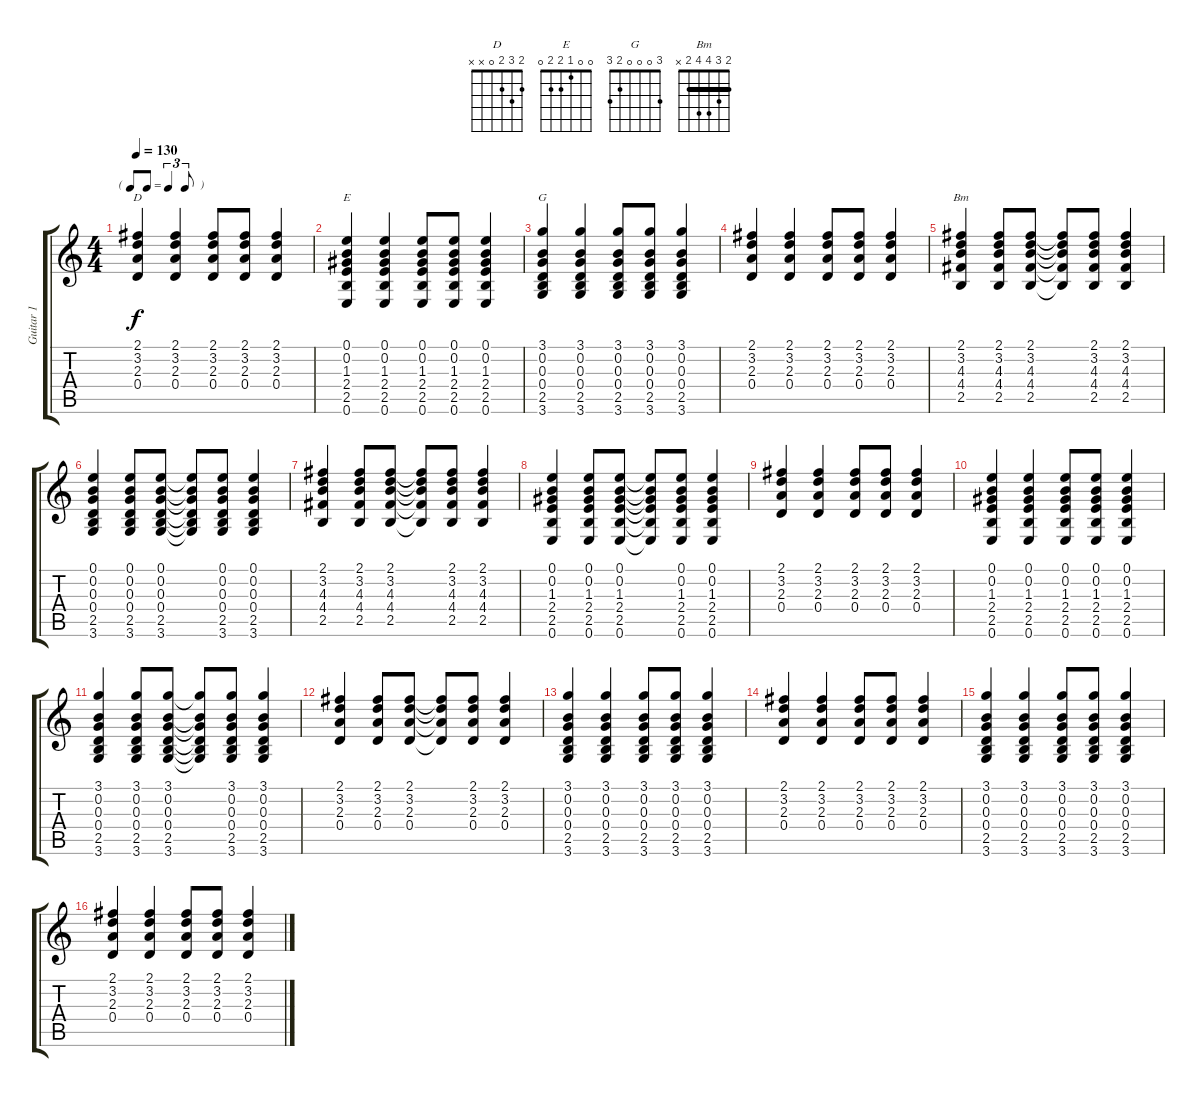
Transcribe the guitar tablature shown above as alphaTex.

\track ("Guitar 1" "Guitar 1") {instrument acousticguitarsteel}
\staff {score tabs}
\tuning (E4 B3 G3 D3 A2 E2) {hide}
\chord ("D" 2 3 2 0 x x)
\chord ("E" 0 0 1 2 2 0)
\chord ("G" 3 0 0 0 2 3)
\chord ("Bm" 2 3 4 4 2 x) {barre 2}
\ts (4 4)
\tf triplet8th
\tempo 130
\clef g2
\ks c
(2.1 3.2 2.3 0.4).4{ch "D" dy f} (2.1 3.2 2.3 0.4).4 (2.1 3.2 2.3 0.4).8 (2.1 3.2 2.3 0.4).8 (2.1 3.2 2.3 0.4).4 |
(0.1 0.2 1.3 2.4 2.5 0.6).4{ch "E"} (0.1 0.2 1.3 2.4 2.5 0.6).4 (0.1 0.2 1.3 2.4 2.5 0.6).8 (0.1 0.2 1.3 2.4 2.5 0.6).8 (0.1 0.2 1.3 2.4 2.5 0.6).4 |
(3.1 0.2 0.3 0.4 2.5 3.6).4{ch "G"} (3.1 0.2 0.3 0.4 2.5 3.6).4 (3.1 0.2 0.3 0.4 2.5 3.6).8 (3.1 0.2 0.3 0.4 2.5 3.6).8 (3.1 0.2 0.3 0.4 2.5 3.6).4 |
(2.1 3.2 2.3 0.4).4 (2.1 3.2 2.3 0.4).4 (2.1 3.2 2.3 0.4).8 (2.1 3.2 2.3 0.4).8 (2.1 3.2 2.3 0.4).4 |
(2.1 3.2 4.3 4.4 2.5).4{ch "Bm"} (2.1 3.2 4.3 4.4 2.5).8 (2.1 3.2 4.3 4.4 2.5).8 (2.1{t} 3.2{t} 4.3{t} 4.4{t} 2.5{t}).8 (2.1 3.2 4.3 4.4 2.5).8 (2.1 3.2 4.3 4.4 2.5).4 |
(0.1 0.2 0.3 0.4 2.5 3.6).4 (0.1 0.2 0.3 0.4 2.5 3.6).8 (0.1 0.2 0.3 0.4 2.5 3.6).8 (0.1{t} 0.2{t} 0.3{t} 0.4{t} 2.5{t} 3.6{t}).8 (0.1 0.2 0.3 0.4 2.5 3.6).8 (0.1 0.2 0.3 0.4 2.5 3.6).4 |
(2.1 3.2 4.3 4.4 2.5).4 (2.1 3.2 4.3 4.4 2.5).8 (2.1 3.2 4.3 4.4 2.5).8 (2.1{t} 3.2{t} 4.3{t} 4.4{t} 2.5{t}).8 (2.1 3.2 4.3 4.4 2.5).8 (2.1 3.2 4.3 4.4 2.5).4 |
(0.1 0.2 1.3 2.4 2.5 0.6).4 (0.1 0.2 1.3 2.4 2.5 0.6).8 (0.1 0.2 1.3 2.4 2.5 0.6).8 (0.1{t} 0.2{t} 1.3{t} 2.4{t} 2.5{t} 0.6{t}).8 (0.1 0.2 1.3 2.4 2.5 0.6).8 (0.1 0.2 1.3 2.4 2.5 0.6).4 |
(2.1 3.2 2.3 0.4).4 (2.1 3.2 2.3 0.4).4 (2.1 3.2 2.3 0.4).8 (2.1 3.2 2.3 0.4).8 (2.1 3.2 2.3 0.4).4 |
(0.1 0.2 1.3 2.4 2.5 0.6).4 (0.1 0.2 1.3 2.4 2.5 0.6).4 (0.1 0.2 1.3 2.4 2.5 0.6).8 (0.1 0.2 1.3 2.4 2.5 0.6).8 (0.1 0.2 1.3 2.4 2.5 0.6).4 |
(3.1 0.2 0.3 0.4 2.5 3.6).4 (3.1 0.2 0.3 0.4 2.5 3.6).8 (3.1 0.2 0.3 0.4 2.5 3.6).8 (3.1{t} 0.2{t} 0.3{t} 0.4{t} 2.5{t} 3.6{t}).8 (3.1 0.2 0.3 0.4 2.5 3.6).8 (3.1 0.2 0.3 0.4 2.5 3.6).4 |
(2.1 3.2 2.3 0.4).4 (2.1 3.2 2.3 0.4).8 (2.1 3.2 2.3 0.4).8 (2.1{t} 3.2{t} 2.3{t} 0.4{t}).8 (2.1 3.2 2.3 0.4).8 (2.1 3.2 2.3 0.4).4 |
(3.1 0.2 0.3 0.4 2.5 3.6).4 (3.1 0.2 0.3 0.4 2.5 3.6).4 (3.1 0.2 0.3 0.4 2.5 3.6).8 (3.1 0.2 0.3 0.4 2.5 3.6).8 (3.1 0.2 0.3 0.4 2.5 3.6).4 |
(2.1 3.2 2.3 0.4).4 (2.1 3.2 2.3 0.4).4 (2.1 3.2 2.3 0.4).8 (2.1 3.2 2.3 0.4).8 (2.1 3.2 2.3 0.4).4 |
(3.1 0.2 0.3 0.4 2.5 3.6).4 (3.1 0.2 0.3 0.4 2.5 3.6).4 (3.1 0.2 0.3 0.4 2.5 3.6).8 (3.1 0.2 0.3 0.4 2.5 3.6).8 (3.1 0.2 0.3 0.4 2.5 3.6).4 |
(2.1 3.2 2.3 0.4).4 (2.1 3.2 2.3 0.4).4 (2.1 3.2 2.3 0.4).8 (2.1 3.2 2.3 0.4).8 (2.1 3.2 2.3 0.4).4
